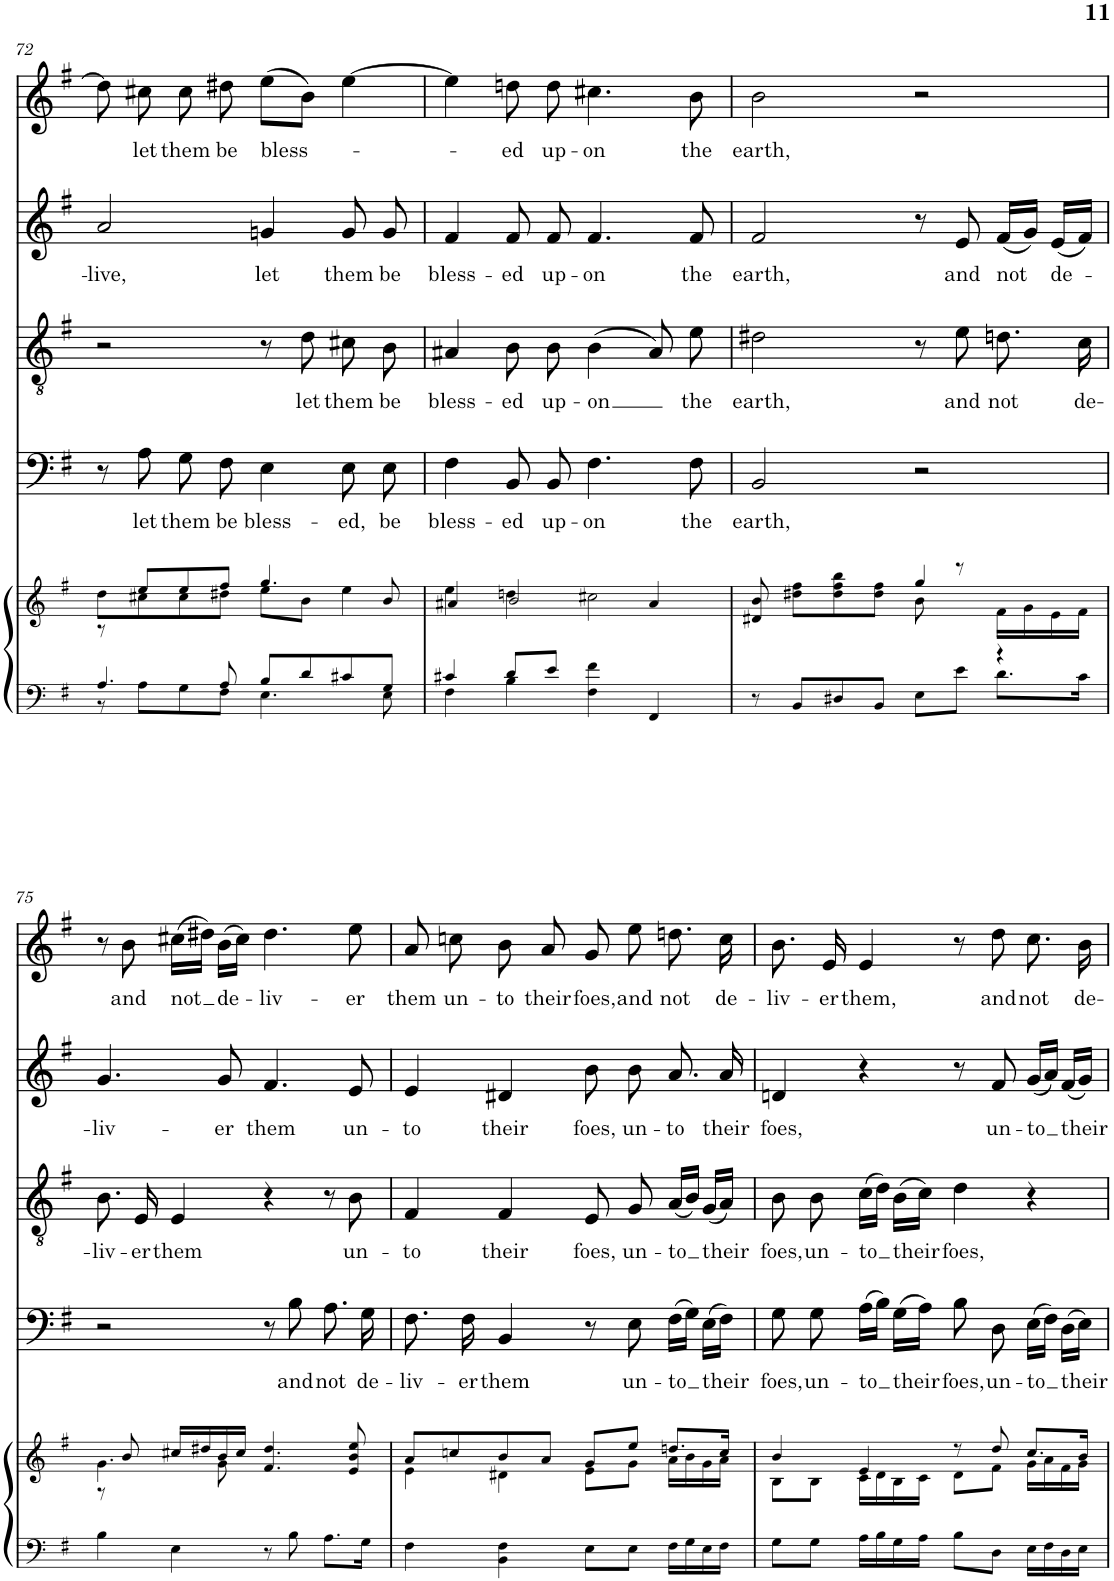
**kern	**kern	**kern	**text	**kern	**text	**kern	**text	**kern	**text
*part5	*part5	*part4	*part4	*part3	*part3	*part2	*part2	*part1	*part1
*staff6	*staff5	*staff4	*staff4	*staff3	*staff3	*staff2	*staff2	*staff1	*staff1
*I"Piano	*	*I"Basso	*	*I"Tenore	*	*I"Alto	*	*I"Canto	*
*I'Pno	*	*	*	*	*	*	*	*	*
!!LO:PB:g=z
*clefF4	*clefG2	*clefF4	*	*clefGv2	*	*clefG2	*	*clefG2	*
*k[f#]	*k[f#]	*k[f#]	*	*k[f#]	*	*k[f#]	*	*k[f#]	*
*G:	*G:	*G:	*	*G:	*	*G:	*	*G:	*
*M4/4	*M4/4	*M4/4	*	*M4/4	*	*M4/4	*	*M4/4	*
*met(c)	*met(c)	*met(c)	*	*met(c)	*	*met(c)	*	*met(c)	*
=72	=72	=72	=72	=72	=72	=72	=72	=72	=72
*^	*^	*	*	*	*	*	*	*	*
!	!	!	!	!	!	!	!	!	!LO:LY:b	!	!
4.A-/	8r	8dd-\L	8r	8r	.	2r	.	2a-/	-live,	8dd-\]	.
!	!	!	!	!	!LO:LY:b	!	!	!	!	!	!LO:LY:b
.	8A-\L	8ccn\	8ee-/L	8A-\	let	.	.	.	.	8ccn\	let
!	!	!	!	!	!LO:LY:b	!	!	!	!	!	!LO:LY:b
.	8G-\	8cc\	8ee-/	8G-\	them	.	.	.	.	8cc\	them
!	!	!	!	!	!LO:LY:b	!	!	!	!	!	!LO:LY:b
8A-/	8F\J	8ddn\J	8ff/J	8F\	be	.	.	.	.	8ddn\	be
!	!	!	!	!	!LO:LY:b	!	!	!	!LO:LY:b	!	!LO:LY:b
8B-/L	4.E-\	8ee-\L	4.gg-/	4E-\	bless-	8r	.	4g-X/	let	(8ee-\L	bless-
!	!	!	!	!	!	!	!LO:LY:b	!	!	!	!
8d-/	.	8b-\J	.	.	.	8d-\	let	.	.	8b-\J)	.
!	!	!	!	!	!LO:LY:b	!	!LO:LY:b	!	!LO:LY:b	!	!
8cn/	.	4ee-\	.	8E-\	-ed,	8cn\	them	8g-/	them	[4ee-\	.
!	!	!	!	!	!LO:LY:b	!	!LO:LY:b	!	!LO:LY:b	!	!
8G-/J	8E-\	.	8b-/	8E-\	be	8B-\	be	8g-/	be	.	.
=73	=73	=73	=73	=73	=73	=73	=73	=73	=73	=73	=73
!	!	!	!	!	!LO:LY:b	!	!LO:LY:b	!	!LO:LY:b	!	!
4cn/	4F\	4an/	4ee-\	4F\	bless-	4An/	bless-	4f/	bless-	4ee-\]	.
!	!	!	!	!	!LO:LY:b	!	!LO:LY:b	!	!LO:LY:b	!	!LO:LY:b
8d-/L	4B-\	2b-/	4dd-X\	8BB-/	-ed	8B-\	-ed	8f/	-ed	8dd-X\	ed
!	!	!	!	!	!LO:LY:b	!	!LO:LY:b	!	!LO:LY:b	!	!LO:LY:b
8e-/J	.	.	.	8BB-/	up-	8B-\	up-	8f/	up-	8dd-\	up-
!	!	!	!	!	!LO:LY:b	!	!LO:LY:b	!	!LO:LY:b	!	!LO:LY:b
4ryy	4F\ 4f\	.	2ccn\	4.F\	-on	(>4B-\	-on	4.f/	-on	4.ccn\	-on
4FF/	4ryy	4a/	.	.	.	8A/)	.	.	.	.	.
!	!	!	!	!	!LO:LY:b	!	!LO:LY:b	!	!LO:LY:b	!	!LO:LY:b
.	.	.	.	8F\	the	8e-\	the	8f/	the	8b-\	the
*v	*v	*	*	*	*	*	*	*	*	*	*
=74	=74	=74	=74	=74	=74	=74	=74	=74	=74	=74
!	!	!	!	!LO:LY:b	!	!LO:LY:b	!	!LO:LY:b	!	!LO:LY:b
8r	8dn/ 8b-/	2ryy	2BB-/	earth,	2dn\	earth,	2f/	earth,	2b-\	earth,
8BB-/L	8ddn\ 8ff\L	.	.	.	.	.	.	.	.	.
8Dn/	8dd\ 8ff\ 8bb-\	.	.	.	.	.	.	.	.	.
8BB-/J	8dd\ 8ff\J	.	.	.	.	.	.	.	.	.
8E-\L	8b-\	4gg-/	2r	.	8r	.	8r	.	2r	.
!	!	!	!	!	!	!LO:LY:b	!	!LO:LY:b	!	!
8e-\J	8r	.	.	.	8e-\	and	8e-/	and	.	.
!	!	!	!	!	!	!LO:LY:b	!	!LO:LY:b	!	!
8.d-\L	16f\LL	4r	.	.	8.d-X\	not	(16f/LL	not	.	.
.	16g-\	.	.	.	.	.	16g-/JJ)	.	.	.
!	!	!	!	!	!	!	!	!LO:LY:b	!	!
.	16e-\	.	.	.	.	.	(16e-/LL	de-	.	.
!	!	!	!	!	!	!LO:LY:b	!	!	!	!
16c-\Jk	16f\JJ	.	.	.	16c-\	de-	16f/JJ)	.	.	.
!!LO:LB:g=z
=75	=75	=75	=75	=75	=75	=75	=75	=75	=75	=75
!	!	!	!	!	!	!LO:LY:b	!	!LO:LY:b	!	!
4B-\	4.g-\	8r	2r	.	8.B-\	-liv-	4.g-/	-liv-	8r	.
!	!	!	!	!	!	!	!	!	!	!LO:LY:b
.	.	8b-/	.	.	.	.	.	.	8b-\	and
!	!	!	!	!	!	!LO:LY:b	!	!	!	!
.	.	.	.	.	16E-/	-er	.	.	.	.
!	!	!	!	!	!	!LO:LY:b	!	!	!	!LO:LY:b
4E-\	.	16ccn/LL	.	.	4E-/	them	.	.	(16ccn\LL	not
.	.	16ddn/	.	.	.	.	.	.	16ddn\JJ)	.
!	!	!	!	!	!	!	!	!LO:LY:b	!	!LO:LY:b
.	8g-\	16b-/	.	.	.	.	8g-/	-er	(16b-\LL	de-
.	.	16cc/JJ	.	.	.	.	.	.	16cc\JJ)	.
!	!	!	!	!	!	!	!	!LO:LY:b	!	!LO:LY:b
8r	2ryy	4.f/ 4.dd/	8r	.	4r	.	4.f/	them	4.dd\	liv-
!	!	!	!	!LO:LY:b	!	!	!	!	!	!
8B-\	.	.	8B-\	and	.	.	.	.	.	.
!	!	!	!	!LO:LY:b	!	!	!	!	!	!
8.A-\L	.	.	8.A-\	not	8r	.	.	.	.	.
!	!	!	!	!	!	!LO:LY:b	!	!LO:LY:b	!	!LO:LY:b
.	.	8e-/ 8b-/ 8ee-/	.	.	8B-\	un-	8e-/	un-	8ee-\	-er
!	!	!	!	!LO:LY:b	!	!	!	!	!	!
16G-\Jk	.	.	16G-\	de-	.	.	.	.	.	.
=76	=76	=76	=76	=76	=76	=76	=76	=76	=76	=76
!	!	!	!	!LO:LY:b	!	!LO:LY:b	!	!LO:LY:b	!	!LO:LY:b
4F\	8a-/L	4e-\	8.F\	-liv-	4F/	-to	4e-/	-to	8a-/	them
!	!	!	!	!	!	!	!	!	!	!LO:LY:b
.	8cc-X/	.	.	.	.	.	.	.	8cc-X\	un-
!	!	!	!	!LO:LY:b	!	!	!	!	!	!
.	.	.	16F\	-er	.	.	.	.	.	.
!	!	!	!	!LO:LY:b	!	!LO:LY:b	!	!LO:LY:b	!	!LO:LY:b
4BB-\ 4F\	8b-/	4dn\	4BB-/	them	4F/	their	4dn/	their	8b-\	-to
!	!	!	!	!	!	!	!	!	!	!LO:LY:b
.	8a-/J	.	.	.	.	.	.	.	8a-/	their
!	!	!	!	!	!	!LO:LY:b	!	!LO:LY:b	!	!LO:LY:b
8E-\L	8g-/L	8e-\L	8r	.	8E-/	foes,	8b-\	foes,	8g-/	foes,
!	!	!	!	!LO:LY:b	!	!LO:LY:b	!	!LO:LY:b	!	!LO:LY:b
8E-\J	8ee-/J	8g-\J	8E-\	un-	8G-/	un-	8b-\	un-	8ee-\	and
!	!	!	!	!LO:LY:b	!	!LO:LY:b	!	!LO:LY:b	!	!LO:LY:b
16F\LL	8.dd-X/L	16a-\LL	(16F\LL	-to	(16A-/LL	-to	8.a-/	-to	8.dd-X\	not
16G-\	.	16b-\	16G-\JJ)	.	16B-/JJ)	.	.	.	.	.
!	!	!	!	!LO:LY:b	!	!LO:LY:b	!	!	!	!
16E-\	.	16g-\	(16E-\LL	their	(16G-/LL	their	.	.	.	.
!	!	!	!	!	!	!	!	!LO:LY:b	!	!LO:LY:b
16F\JJ	16cc-/Jk	16a-\JJ	16F\JJ)	.	16A-/JJ)	.	16a-/	their	16cc-\	de-
=77	=77	=77	=77	=77	=77	=77	=77	=77	=77	=77
!	!	!	!	!LO:LY:b	!	!LO:LY:b	!	!LO:LY:b	!	!LO:LY:b
8G-\L	4b-/	8B-\L	8G-\	foes,	8B-\	foes,	4d-X/	foes,	8.b-\	-liv-
!	!	!	!	!LO:LY:b	!	!LO:LY:b	!	!	!	!
8G-\J	.	8B-\J	8G-\	un-	8B-\	un-	.	.	.	.
!	!	!	!	!	!	!	!	!	!	!LO:LY:b
.	.	.	.	.	.	.	.	.	16e-/	-er
!	!	!	!	!LO:LY:b	!	!LO:LY:b	!	!	!	!LO:LY:b
16A-\LL	4e-/	16c-\LL	(16A-\LL	-to	(16c-\LL	-to	4r	.	4e-/	them,
16B-\	.	16d-\	16B-\JJ)	.	16d-\JJ)	.	.	.	.	.
!	!	!	!	!LO:LY:b	!	!LO:LY:b	!	!	!	!
16G-\	.	16B-\	(16G-\LL	their	(16B-\LL	their	.	.	.	.
16A-\JJ	.	16c-\JJ	16A-\JJ)	.	16c-\JJ)	.	.	.	.	.
!	!	!	!	!LO:LY:b	!	!LO:LY:b	!	!	!	!
8B-\L	8r	8d-\L	8B-\	foes,	4d-\	foes,	8r	.	8r	.
!	!	!	!	!LO:LY:b	!	!	!	!LO:LY:b	!	!LO:LY:b
8D-\J	8dd-/	8f\J	8D-\	un-	.	.	8f/	un-	8dd-\	and
!	!	!	!	!LO:LY:b	!	!	!	!LO:LY:b	!	!LO:LY:b
16E-\LL	8.cc-/L	16g-\LL	(16E-\LL	-to	4r	.	(16g-/LL	-to	8.cc-\	not
16F\	.	16a-\	16F\JJ)	.	.	.	16a-/JJ)	.	.	.
!	!	!	!	!LO:LY:b	!	!	!	!LO:LY:b	!	!
16D-\	.	16f\	(16D-\LL	their	.	.	(16f/LL	their	.	.
!	!	!	!	!	!	!	!	!	!	!LO:LY:b
16E-\JJ	16b-/Jk	16g-\JJ	16E-\JJ)	.	.	.	16g-/JJ)	.	16b-\	de-
*	*v	*v	*	*	*	*	*	*	*	*
=	=	=	=	=	=	=	=	=	=
*-	*-	*-	*-	*-	*-	*-	*-	*-	*-
